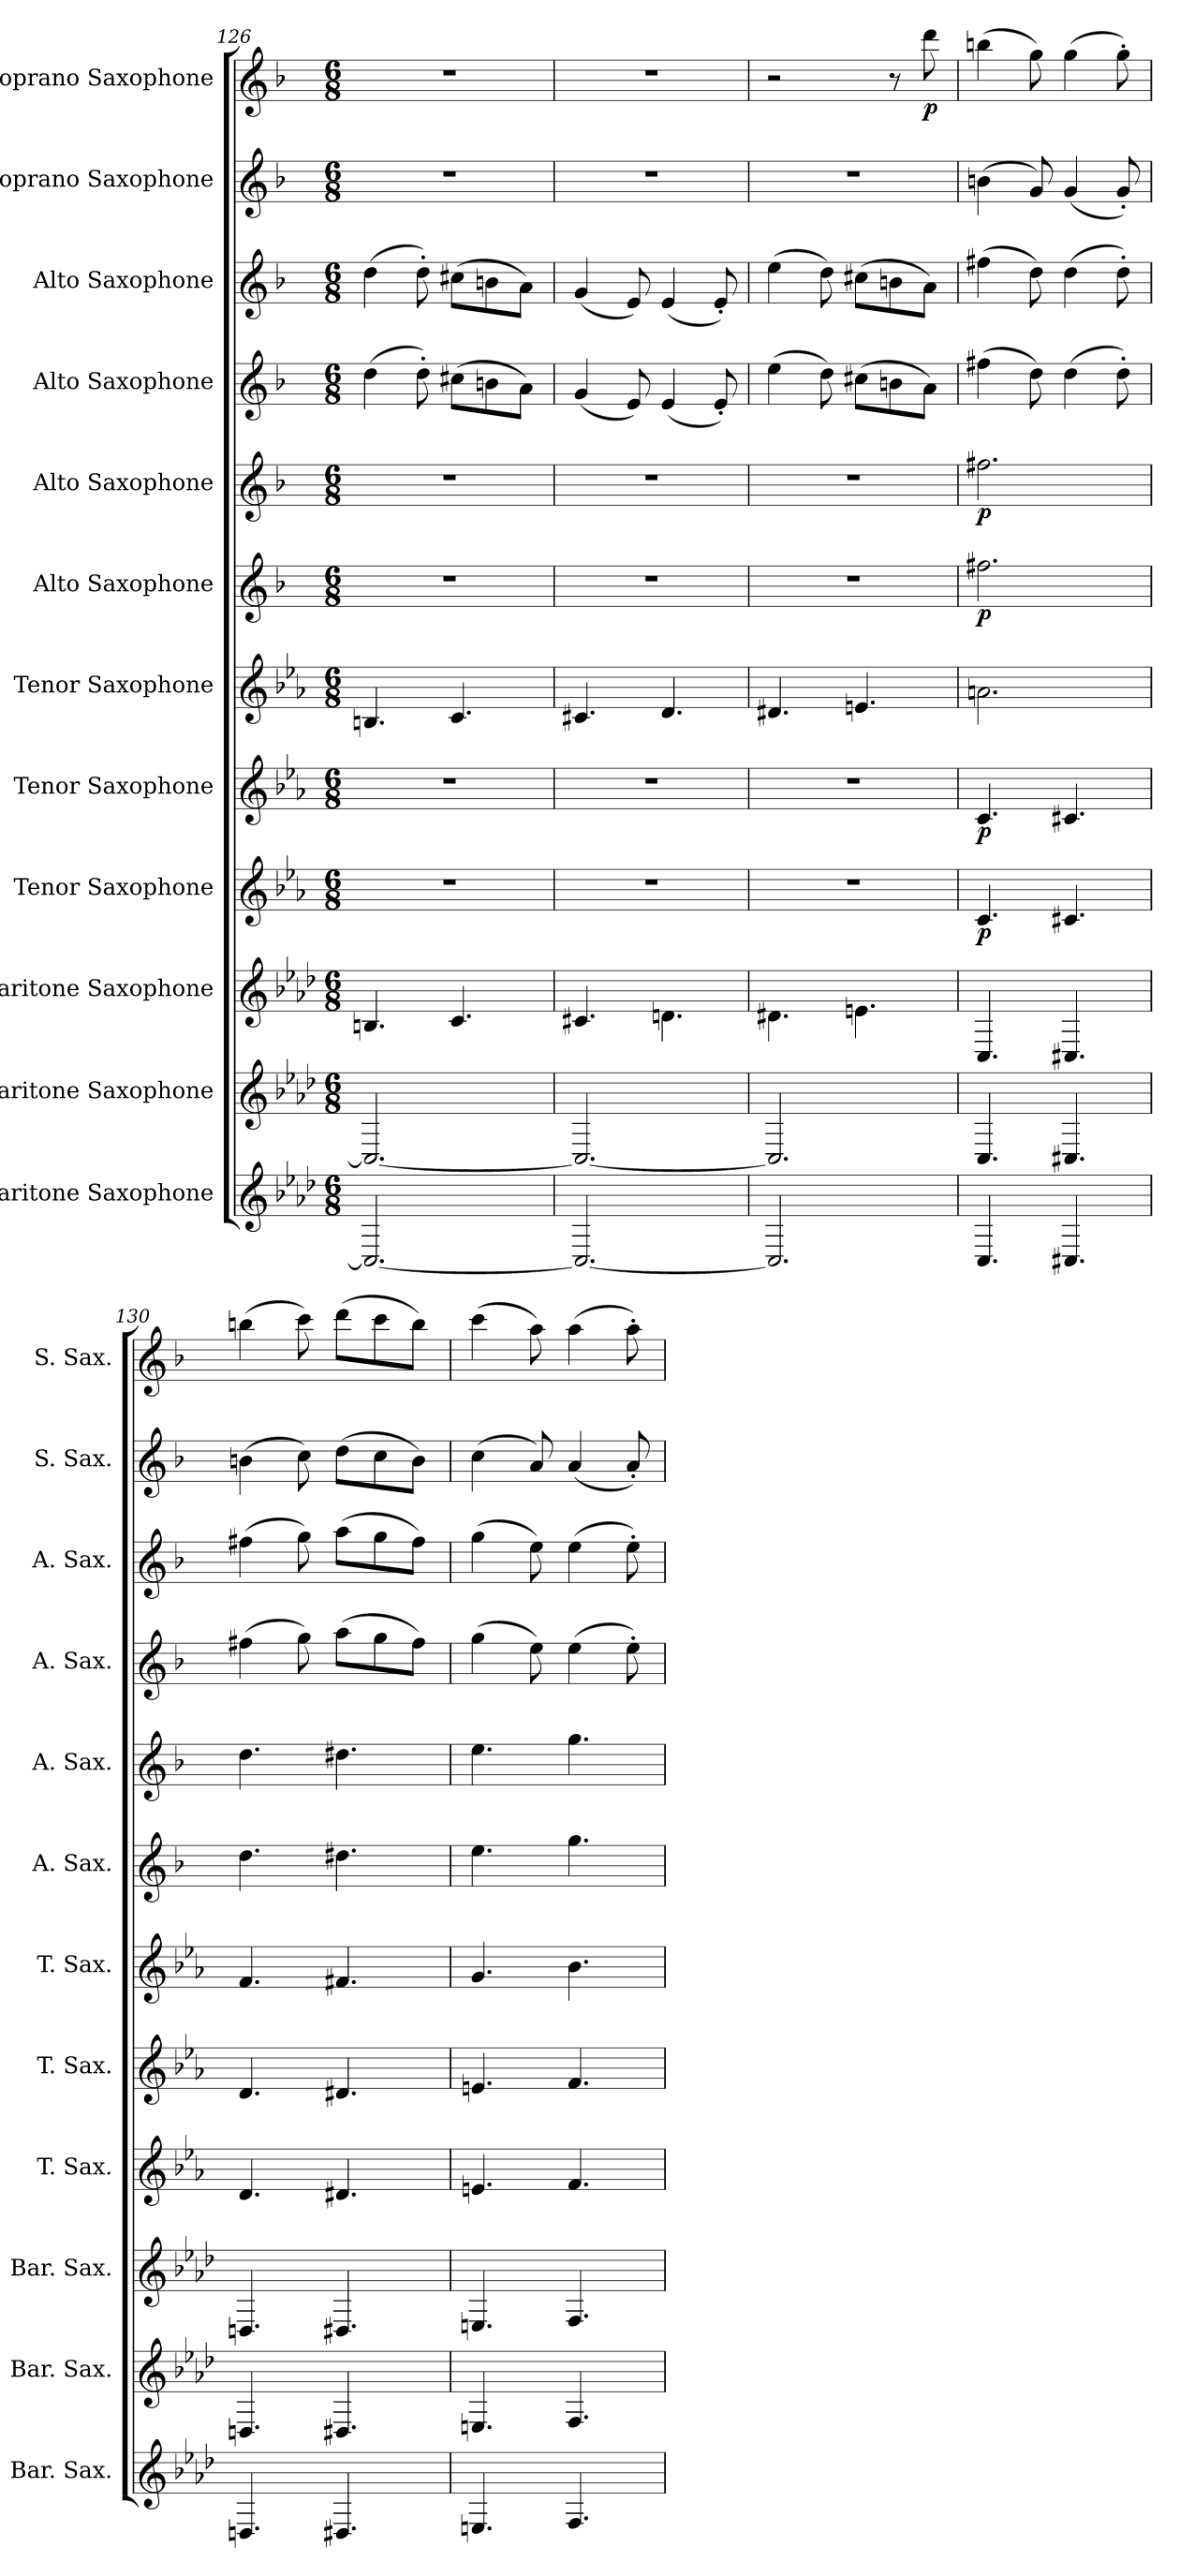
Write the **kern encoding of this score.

**kern	**kern	**kern	**kern	**dynam	**kern	**dynam	**kern	**kern	**dynam	**kern	**dynam	**kern	**kern	**kern	**kern	**dynam
*part12	*part11	*part10	*part9	*part9	*part8	*part8	*part7	*part6	*part6	*part5	*part5	*part4	*part3	*part2	*part1	*part1
*staff12	*staff11	*staff10	*staff9	*staff9	*staff8	*staff8	*staff7	*staff6	*staff6	*staff5	*staff5	*staff4	*staff3	*staff2	*staff1	*staff1
*I"Baritone Saxophone	*I"Baritone Saxophone	*I"Baritone Saxophone	*I"Tenor Saxophone	*	*I"Tenor Saxophone	*	*I"Tenor Saxophone	*I"Alto Saxophone	*	*I"Alto Saxophone	*	*I"Alto Saxophone	*I"Alto Saxophone	*I"Soprano Saxophone	*I"Soprano Saxophone	*
*I'Bar. Sax.	*I'Bar. Sax.	*I'Bar. Sax.	*I'T. Sax.	*	*I'T. Sax.	*	*I'T. Sax.	*I'A. Sax.	*	*I'A. Sax.	*	*I'A. Sax.	*I'A. Sax.	*I'S. Sax.	*I'S. Sax.	*
*clefG2	*clefG2	*clefG2	*clefG2	*	*clefG2	*	*clefG2	*clefG2	*	*clefG2	*	*clefG2	*clefG2	*clefG2	*clefG2	*
*ITrd12c21	*ITrd12c21	*ITrd12c21	*ITrd8c14	*	*ITrd8c14	*	*ITrd8c14	*ITrd5c9	*	*ITrd5c9	*	*ITrd5c9	*ITrd5c9	*ITrd1c2	*ITrd1c2	*
*k[b-e-a-d-]	*k[b-e-a-d-]	*k[b-e-a-d-]	*k[b-e-a-]	*	*k[b-e-a-]	*	*k[b-e-a-]	*k[b-e-a-d-]	*	*k[b-e-a-d-]	*	*k[b-e-a-d-]	*k[b-e-a-d-]	*k[b-e-a-]	*k[b-e-a-]	*
*M6/8	*M6/8	*M6/8	*M6/8	*	*M6/8	*	*M6/8	*M6/8	*	*M6/8	*	*M6/8	*M6/8	*M6/8	*M6/8	*
=126	=126	=126	=126	=126	=126	=126	=126	=126	=126	=126	=126	=126	=126	=126	=126	=126
2.CC/_	2.CC/_	4.BBn/	2.r	.	2.r	.	4.BBn/	2.r	.	2.r	.	(4f\	(4f\	2.r	2.r	.
.	.	.	.	.	.	.	.	.	.	.	.	8f'\)	8f'\)	.	.	.
.	.	4.C/	.	.	.	.	4.C/	.	.	.	.	(8en\L	(8en\L	.	.	.
.	.	.	.	.	.	.	.	.	.	.	.	8dn\	8dn\	.	.	.
.	.	.	.	.	.	.	.	.	.	.	.	8c\J)	8c\J)	.	.	.
=127	=127	=127	=127	=127	=127	=127	=127	=127	=127	=127	=127	=127	=127	=127	=127	=127
2.CC/_	2.CC/_	4.C#X/	2.r	.	2.r	.	4.C#X/	2.r	.	2.r	.	(4B-/	(4B-/	2.r	2.r	.
.	.	.	.	.	.	.	.	.	.	.	.	8G/)	8G/)	.	.	.
.	.	4.Dn\	.	.	.	.	4.D/	.	.	.	.	(4G/	(4G/	.	.	.
.	.	.	.	.	.	.	.	.	.	.	.	8G'/)	8G'/)	.	.	.
=128	=128	=128	=128	=128	=128	=128	=128	=128	=128	=128	=128	=128	=128	=128	=128	=128
2.CC/]	2.CC/]	4.D#X\	2.r	.	2.r	.	4.D#X/	2.r	.	2.r	.	(4g\	(4g\	2.r	2r	.
.	.	.	.	.	.	.	.	.	.	.	.	8f\)	8f\)	.	.	.
.	.	4.En\	.	.	.	.	4.En/	.	.	.	.	(8en\L	(8en\L	.	.	.
.	.	.	.	.	.	.	.	.	.	.	.	8dn\	8dn\	.	8r	.
!	!	!	!	!	!	!	!	!	!	!	!	!	!	!	!	!LO:DY:b
.	.	.	.	.	.	.	.	.	.	.	.	8c\J)	8c\J)	.	8ccc\	p
=129	=129	=129	=129	=129	=129	=129	=129	=129	=129	=129	=129	=129	=129	=129	=129	=129
!	!	!	!	!LO:DY:b	!	!LO:DY:b	!	!	!LO:DY:b	!	!LO:DY:b	!	!	!	!	!
4.CC/	4.CC/	4.CC/	4.C/	p	4.C/	p	2.An\	2.an\	p	2.an\	p	(4an\	(4an\	(4an\	(4aan\	.
.	.	.	.	.	.	.	.	.	.	.	.	8f\)	8f\)	8f/)	8ff\)	.
4.CC#X/	4.CC#X/	4.CC#X/	4.C#X/	.	4.C#X/	.	.	.	.	.	.	(4f\	(4f\	(4f/	(4ff\	.
.	.	.	.	.	.	.	.	.	.	.	.	8f'\)	8f'\)	8f'/)	8ff'\)	.
=130	=130	=130	=130	=130	=130	=130	=130	=130	=130	=130	=130	=130	=130	=130	=130	=130
4.DDn/	4.DDn/	4.DDn/	4.D/	.	4.D/	.	4.F/	4.f\	.	4.f\	.	(4an\	(4an\	(4an\	(4aan\	.
.	.	.	.	.	.	.	.	.	.	.	.	8b-\)	8b-\)	8b-\)	8bb-\)	.
4.DD#X/	4.DD#X/	4.DD#X/	4.D#X/	.	4.D#X/	.	4.F#X/	4.f#X\	.	4.f#X\	.	(8cc\L	(8cc\L	(8cc\L	(8ccc\L	.
.	.	.	.	.	.	.	.	.	.	.	.	8b-\	8b-\	8b-\	8bb-\	.
.	.	.	.	.	.	.	.	.	.	.	.	8a\J)	8a\J)	8a\J)	8aa\J)	.
!!LO:PB:g=z
=131	=131	=131	=131	=131	=131	=131	=131	=131	=131	=131	=131	=131	=131	=131	=131	=131
4.EEn/	4.EEn/	4.EEn/	4.En/	.	4.En/	.	4.G/	4.g\	.	4.g\	.	(4b-\	(4b-\	(4b-\	(4bb-\	.
.	.	.	.	.	.	.	.	.	.	.	.	8g\)	8g\)	8g/)	8gg\)	.
4.FF/	4.FF/	4.FF/	4.F/	.	4.F/	.	4.B-\	4.b-\	.	4.b-\	.	(4g\	(4g\	(4g/	(4gg\	.
.	.	.	.	.	.	.	.	.	.	.	.	8g'\)	8g'\)	8g'/)	8gg'\)	.
=	=	=	=	=	=	=	=	=	=	=	=	=	=	=	=	=
*-	*-	*-	*-	*-	*-	*-	*-	*-	*-	*-	*-	*-	*-	*-	*-	*-
